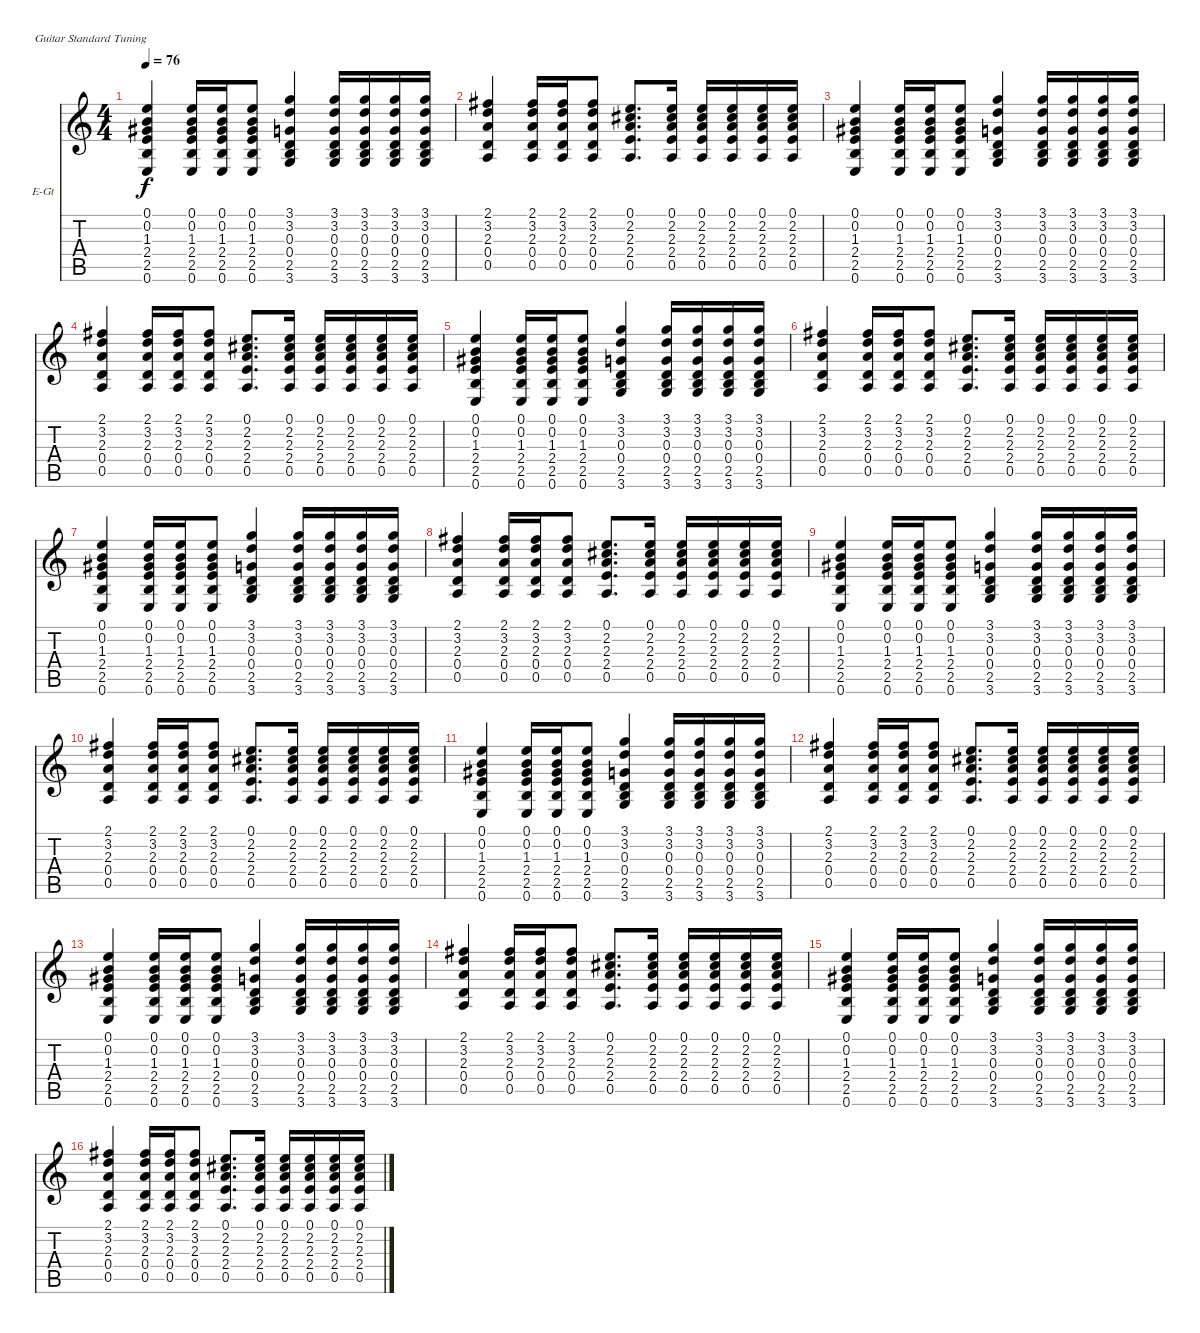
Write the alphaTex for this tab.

\defaultSystemsLayout 4
\bracketExtendMode nobrackets
\firstSystemTrackNameOrientation horizontal
\otherSystemsTrackNameOrientation horizontal
\track ("Stone Gossard (Drive)" "E-Gt") {instrument overdrivenguitar}
\staff {score tabs}
\tuning (E4 B3 G3 D3 A2 E2)
\ts (4 4)
\tempo 76
\clef g2
\ks c
(0.1 0.2 1.3 2.4 2.5 0.6).4{dy f} (0.1 0.2 1.3 2.4 2.5 0.6).16 (0.1 0.2 1.3 2.4 2.5 0.6).16 (0.1 0.2 1.3 2.4 2.5 0.6).8 (3.1 3.2 0.3 0.4 2.5 3.6).4 (3.1 3.2 0.3 0.4 2.5 3.6).16 (3.1 3.2 0.3 0.4 2.5 3.6).16 (3.1 3.2 0.3 0.4 2.5 3.6).16 (3.1 3.2 0.3 0.4 2.5 3.6).16 |
(2.1 3.2 2.3 0.4 0.5).4 (2.1 3.2 2.3 0.4 0.5).16 (2.1 3.2 2.3 0.4 0.5).16 (2.1 3.2 2.3 0.4 0.5).8 (0.1 2.2 2.3 2.4 0.5).8{d} (0.1 2.2 2.3 2.4 0.5).16 (0.1 2.2 2.3 2.4 0.5).16 (0.1 2.2 2.3 2.4 0.5).16 (0.1 2.2 2.3 2.4 0.5).16 (0.1 2.2 2.3 2.4 0.5).16 |
(0.1 0.2 1.3 2.4 2.5 0.6).4 (0.1 0.2 1.3 2.4 2.5 0.6).16 (0.1 0.2 1.3 2.4 2.5 0.6).16 (0.1 0.2 1.3 2.4 2.5 0.6).8 (3.1 3.2 0.3 0.4 2.5 3.6).4 (3.1 3.2 0.3 0.4 2.5 3.6).16 (3.1 3.2 0.3 0.4 2.5 3.6).16 (3.1 3.2 0.3 0.4 2.5 3.6).16 (3.1 3.2 0.3 0.4 2.5 3.6).16 |
(2.1 3.2 2.3 0.4 0.5).4 (2.1 3.2 2.3 0.4 0.5).16 (2.1 3.2 2.3 0.4 0.5).16 (2.1 3.2 2.3 0.4 0.5).8 (0.1 2.2 2.3 2.4 0.5).8{d} (0.1 2.2 2.3 2.4 0.5).16 (0.1 2.2 2.3 2.4 0.5).16 (0.1 2.2 2.3 2.4 0.5).16 (0.1 2.2 2.3 2.4 0.5).16 (0.1 2.2 2.3 2.4 0.5).16 |
(0.1 0.2 1.3 2.4 2.5 0.6).4 (0.1 0.2 1.3 2.4 2.5 0.6).16 (0.1 0.2 1.3 2.4 2.5 0.6).16 (0.1 0.2 1.3 2.4 2.5 0.6).8 (3.1 3.2 0.3 0.4 2.5 3.6).4 (3.1 3.2 0.3 0.4 2.5 3.6).16 (3.1 3.2 0.3 0.4 2.5 3.6).16 (3.1 3.2 0.3 0.4 2.5 3.6).16 (3.1 3.2 0.3 0.4 2.5 3.6).16 |
(2.1 3.2 2.3 0.4 0.5).4 (2.1 3.2 2.3 0.4 0.5).16 (2.1 3.2 2.3 0.4 0.5).16 (2.1 3.2 2.3 0.4 0.5).8 (0.1 2.2 2.3 2.4 0.5).8{d} (0.1 2.2 2.3 2.4 0.5).16 (0.1 2.2 2.3 2.4 0.5).16 (0.1 2.2 2.3 2.4 0.5).16 (0.1 2.2 2.3 2.4 0.5).16 (0.1 2.2 2.3 2.4 0.5).16 |
(0.1 0.2 1.3 2.4 2.5 0.6).4 (0.1 0.2 1.3 2.4 2.5 0.6).16 (0.1 0.2 1.3 2.4 2.5 0.6).16 (0.1 0.2 1.3 2.4 2.5 0.6).8 (3.1 3.2 0.3 0.4 2.5 3.6).4 (3.1 3.2 0.3 0.4 2.5 3.6).16 (3.1 3.2 0.3 0.4 2.5 3.6).16 (3.1 3.2 0.3 0.4 2.5 3.6).16 (3.1 3.2 0.3 0.4 2.5 3.6).16 |
(2.1 3.2 2.3 0.4 0.5).4 (2.1 3.2 2.3 0.4 0.5).16 (2.1 3.2 2.3 0.4 0.5).16 (2.1 3.2 2.3 0.4 0.5).8 (0.1 2.2 2.3 2.4 0.5).8{d} (0.1 2.2 2.3 2.4 0.5).16 (0.1 2.2 2.3 2.4 0.5).16 (0.1 2.2 2.3 2.4 0.5).16 (0.1 2.2 2.3 2.4 0.5).16 (0.1 2.2 2.3 2.4 0.5).16 |
(0.1 0.2 1.3 2.4 2.5 0.6).4 (0.1 0.2 1.3 2.4 2.5 0.6).16 (0.1 0.2 1.3 2.4 2.5 0.6).16 (0.1 0.2 1.3 2.4 2.5 0.6).8 (3.1 3.2 0.3 0.4 2.5 3.6).4 (3.1 3.2 0.3 0.4 2.5 3.6).16 (3.1 3.2 0.3 0.4 2.5 3.6).16 (3.1 3.2 0.3 0.4 2.5 3.6).16 (3.1 3.2 0.3 0.4 2.5 3.6).16 |
(2.1 3.2 2.3 0.4 0.5).4 (2.1 3.2 2.3 0.4 0.5).16 (2.1 3.2 2.3 0.4 0.5).16 (2.1 3.2 2.3 0.4 0.5).8 (0.1 2.2 2.3 2.4 0.5).8{d} (0.1 2.2 2.3 2.4 0.5).16 (0.1 2.2 2.3 2.4 0.5).16 (0.1 2.2 2.3 2.4 0.5).16 (0.1 2.2 2.3 2.4 0.5).16 (0.1 2.2 2.3 2.4 0.5).16 |
(0.1 0.2 1.3 2.4 2.5 0.6).4 (0.1 0.2 1.3 2.4 2.5 0.6).16 (0.1 0.2 1.3 2.4 2.5 0.6).16 (0.1 0.2 1.3 2.4 2.5 0.6).8 (3.1 3.2 0.3 0.4 2.5 3.6).4 (3.1 3.2 0.3 0.4 2.5 3.6).16 (3.1 3.2 0.3 0.4 2.5 3.6).16 (3.1 3.2 0.3 0.4 2.5 3.6).16 (3.1 3.2 0.3 0.4 2.5 3.6).16 |
(2.1 3.2 2.3 0.4 0.5).4 (2.1 3.2 2.3 0.4 0.5).16 (2.1 3.2 2.3 0.4 0.5).16 (2.1 3.2 2.3 0.4 0.5).8 (0.1 2.2 2.3 2.4 0.5).8{d} (0.1 2.2 2.3 2.4 0.5).16 (0.1 2.2 2.3 2.4 0.5).16 (0.1 2.2 2.3 2.4 0.5).16 (0.1 2.2 2.3 2.4 0.5).16 (0.1 2.2 2.3 2.4 0.5).16 |
(0.1 0.2 1.3 2.4 2.5 0.6).4 (0.1 0.2 1.3 2.4 2.5 0.6).16 (0.1 0.2 1.3 2.4 2.5 0.6).16 (0.1 0.2 1.3 2.4 2.5 0.6).8 (3.1 3.2 0.3 0.4 2.5 3.6).4 (3.1 3.2 0.3 0.4 2.5 3.6).16 (3.1 3.2 0.3 0.4 2.5 3.6).16 (3.1 3.2 0.3 0.4 2.5 3.6).16 (3.1 3.2 0.3 0.4 2.5 3.6).16 |
(2.1 3.2 2.3 0.4 0.5).4 (2.1 3.2 2.3 0.4 0.5).16 (2.1 3.2 2.3 0.4 0.5).16 (2.1 3.2 2.3 0.4 0.5).8 (0.1 2.2 2.3 2.4 0.5).8{d} (0.1 2.2 2.3 2.4 0.5).16 (0.1 2.2 2.3 2.4 0.5).16 (0.1 2.2 2.3 2.4 0.5).16 (0.1 2.2 2.3 2.4 0.5).16 (0.1 2.2 2.3 2.4 0.5).16 |
(0.1 0.2 1.3 2.4 2.5 0.6).4 (0.1 0.2 1.3 2.4 2.5 0.6).16 (0.1 0.2 1.3 2.4 2.5 0.6).16 (0.1 0.2 1.3 2.4 2.5 0.6).8 (3.1 3.2 0.3 0.4 2.5 3.6).4 (3.1 3.2 0.3 0.4 2.5 3.6).16 (3.1 3.2 0.3 0.4 2.5 3.6).16 (3.1 3.2 0.3 0.4 2.5 3.6).16 (3.1 3.2 0.3 0.4 2.5 3.6).16 |
(2.1 3.2 2.3 0.4 0.5).4 (2.1 3.2 2.3 0.4 0.5).16 (2.1 3.2 2.3 0.4 0.5).16 (2.1 3.2 2.3 0.4 0.5).8 (0.1 2.2 2.3 2.4 0.5).8{d} (0.1 2.2 2.3 2.4 0.5).16 (0.1 2.2 2.3 2.4 0.5).16 (0.1 2.2 2.3 2.4 0.5).16 (0.1 2.2 2.3 2.4 0.5).16 (0.1 2.2 2.3 2.4 0.5).16
